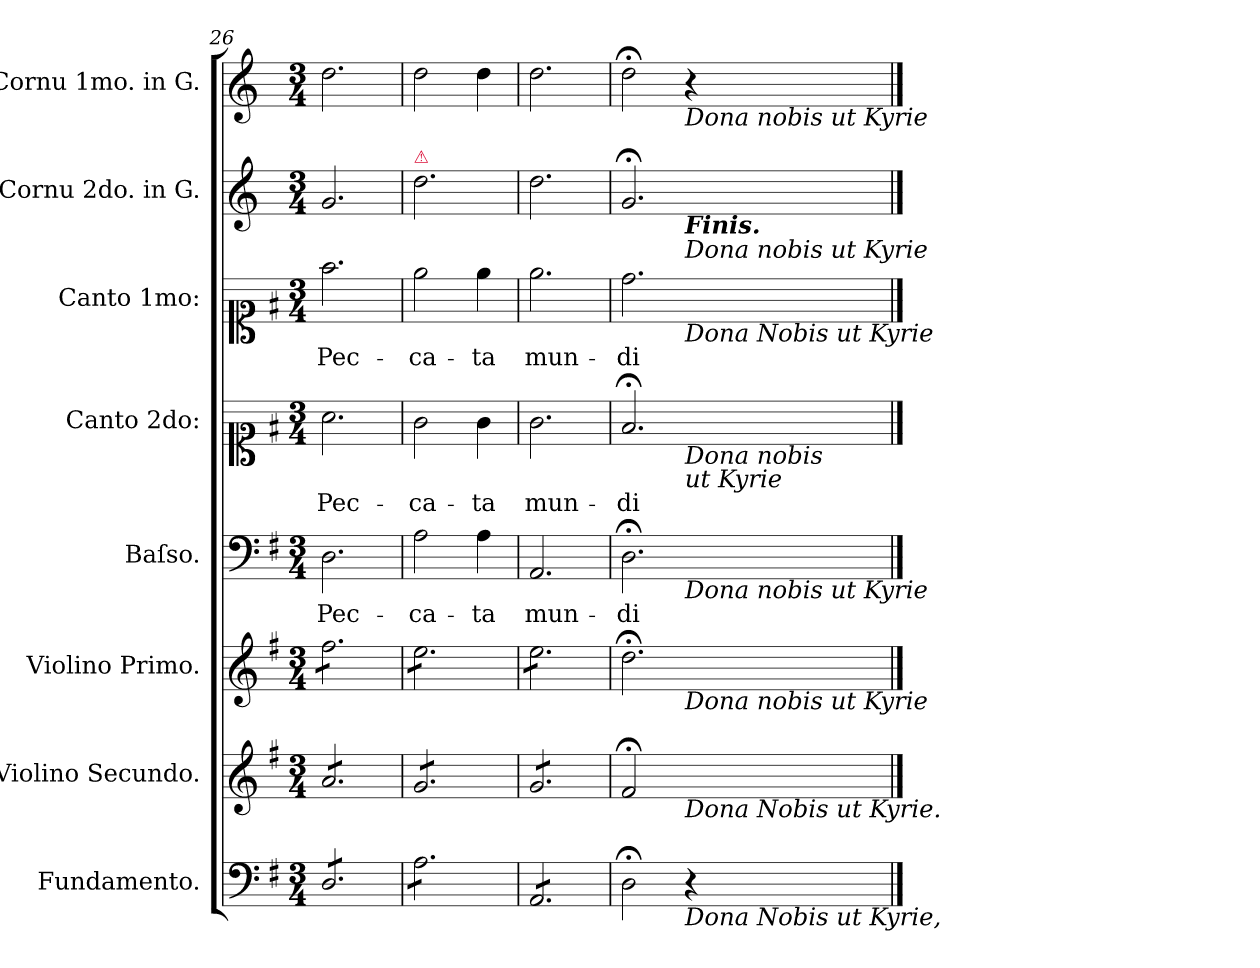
**kern	**kern	**kern	**kern	**text	**kern	**text	**kern	**text	**kern	**kern
*part8	*part7	*part6	*part5	*part5	*part4	*part4	*part3	*part3	*part2	*part1
*staff8	*staff7	*staff6	*staff5	*staff5	*staff4	*staff4	*staff3	*staff3	*staff2	*staff1
*I"Fundamento.	*I"Violino Secundo.	*I"Violino Primo.	*I"Baſso.	*	*I"Canto 2do:	*	*I"Canto 1mo:	*	*I"Cornu 2do. in G.	*I"Cornu 1mo. in G.
*I'org	*I'vl 2	*I'vl 1	*I'B	*	*I'S 2	*	*I'S 1	*	*I'cor 2 in G	*I'cor 1 in G
*clefF4	*clefG2	*clefG2	*clefF4	*	*clefC1	*	*clefC1	*	*clefG2	*clefG2
*	*	*	*	*	*	*	*	*	*ITrd3c5	*ITrd3c5
*k[f#]	*k[f#]	*k[f#]	*k[f#]	*	*k[f#]	*	*k[f#]	*	*k[f#]	*k[f#]
*G:	*G:	*G:	*G:	*	*G:	*	*G:	*	*G:	*G:
*M3/4	*M3/4	*M3/4	*M3/4	*	*M3/4	*	*M3/4	*	*M3/4	*M3/4
=26	=26	=26	=26	=26	=26	=26	=26	=26	=26	=26
*tremolo	*	*	*	*	*	*	*	*	*	*
*	*tremolo	*	*	*	*	*	*	*	*	*
*	*	*tremolo	*	*	*	*	*	*	*	*
8D/L	8a/L	8ff#\L	2.D\	Pec-	2.a\	Pec-	2.ff#\	Pec-	2.d/	2.a\
8D/	8a/	8ff#\	.	.	.	.	.	.	.	.
8D/	8a/	8ff#\	.	.	.	.	.	.	.	.
8D/	8a/	8ff#\	.	.	.	.	.	.	.	.
8D/	8a/	8ff#\	.	.	.	.	.	.	.	.
8D/J	8a/J	8ff#\J	.	.	.	.	.	.	.	.
=27	=27	=27	=27	=27	=27	=27	=27	=27	=27	=27
!	!	!	!	!	!	!	!	!	!LO:TX:a:color=crimson:t=⚠	!
8A\L	8g/L	8ee\L	2A\	-ca-	2g\	-ca-	2ee\	-ca-	2.a\	2a\
8A\	8g/	8ee\	.	.	.	.	.	.	.	.
8A\	8g/	8ee\	.	.	.	.	.	.	.	.
8A\	8g/	8ee\	.	.	.	.	.	.	.	.
8A\	8g/	8ee\	4A\	-ta	4g\	-ta	4ee\	-ta	.	4a\
8A\J	8g/J	8ee\J	.	.	.	.	.	.	.	.
=28	=28	=28	=28	=28	=28	=28	=28	=28	=28	=28
8AA/L	8g/L	8ee\L	2.AA/	mun-	2.g\	mun-	2.ee\	mun-	2.a\	2.a\
8AA/	8g/	8ee\	.	.	.	.	.	.	.	.
8AA/	8g/	8ee\	.	.	.	.	.	.	.	.
8AA/	8g/	8ee\	.	.	.	.	.	.	.	.
8AA/	8g/	8ee\	.	.	.	.	.	.	.	.
8AA/J	8g/J	8ee\J	.	.	.	.	.	.	.	.
*	*	*Xtremolo	*	*	*	*	*	*	*	*
*	*Xtremolo	*	*	*	*	*	*	*	*	*
*Xtremolo	*	*	*	*	*	*	*	*	*	*
=29	=29	=29	=29	=29	=29	=29	=29	=29	=29	=29
*	*	*^	*^	*	*^	*	*^	*	*^	*
2D;<\	2f#;</	2.dd;<\	2ryy	2.D;<\	2ryy	-di	2.f#;</	2ryy	-di	2.dd\	2ryy	-di	2.d;</	2ryy	2a;<\
!	!	!	!	!	!	!	!	!	!	!	!	!	!	!	!LO:TX:b:i:t=Dona nobis ut Kyrie
!	!	!	!	!	!	!	!	!	!	!	!	!	!	!LO:TX:b:Bi:t=Finis.	!
!	!	!	!	!	!	!	!	!	!	!	!	!	!	!LO:TX:b:i:t=Dona nobis ut Kyrie	!
!	!	!	!	!	!	!	!	!	!	!	!LO:TX:b:i:t=Dona Nobis ut Kyrie	!	!	!	!
!	!	!	!	!	!	!	!	!LO:TX:b:i:t=Dona nobis\nut Kyrie	!	!	!	!	!	!	!
!	!	!	!	!	!LO:TX:b:i:t=Dona nobis ut Kyrie	!	!	!	!	!	!	!	!	!	!
!	!	!	!LO:TX:b:i:t=Dona nobis ut Kyrie	!	!	!	!	!	!	!	!	!	!	!	!
!	!LO:TX:b:i:t=Dona Nobis ut Kyrie.	!	!	!	!	!	!	!	!	!	!	!	!	!	!
!LO:TX:b:i:t=Dona Nobis ut Kyrie,	!	!	!	!	!	!	!	!	!	!	!	!	!	!	!
4r	4ryy	.	4ryy	.	4ryy	.	.	4ryy	.	.	4ryy	.	.	4ryy	4r
*	*	*v	*v	*	*	*	*v	*v	*	*v	*v	*	*v	*v	*
*	*	*	*v	*v	*	*	*	*	*	*	*
==	==	==	==	==	==	==	==	==	==	==
*-	*-	*-	*-	*-	*-	*-	*-	*-	*-	*-
